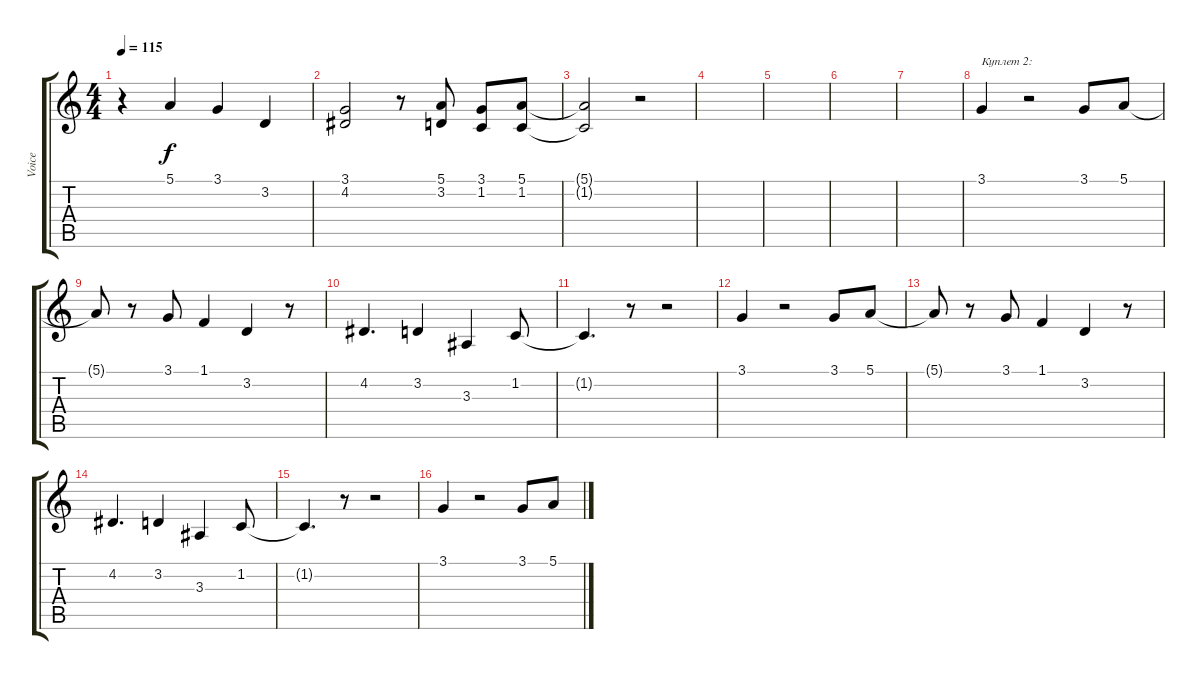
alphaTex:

\track ("Voice" "Voice") {instrument lead6voice}
\staff {score tabs}
\tuning (E4 B3 G3 D3 A2 E2) {hide}
\ts (4 4)
\tempo 115
\clef g2
\ks c
r.4{dy f} 5.1.4 3.1.4 3.2.4 |
(3.1 4.2).2 r.8 (5.1 3.2).8 (3.1 1.2).8 (5.1 1.2).8 |
(5.1{t} 1.2{t}).2 r.2 |
|
|
|
|
3.1.4{txt "Куплет 2:"} r.2 3.1.8 5.1.8 |
5.1{t}.8 r.8 3.1.8 1.1.4 3.2.4 r.8 |
4.2.4{d} 3.2.4 3.3.4 1.2.8 |
1.2{t}.4{d} r.8 r.2 |
3.1.4 r.2 3.1.8 5.1.8 |
5.1{t}.8 r.8 3.1.8 1.1.4 3.2.4 r.8 |
4.2.4{d} 3.2.4 3.3.4 1.2.8 |
1.2{t}.4{d} r.8 r.2 |
3.1.4 r.2 3.1.8 5.1.8
